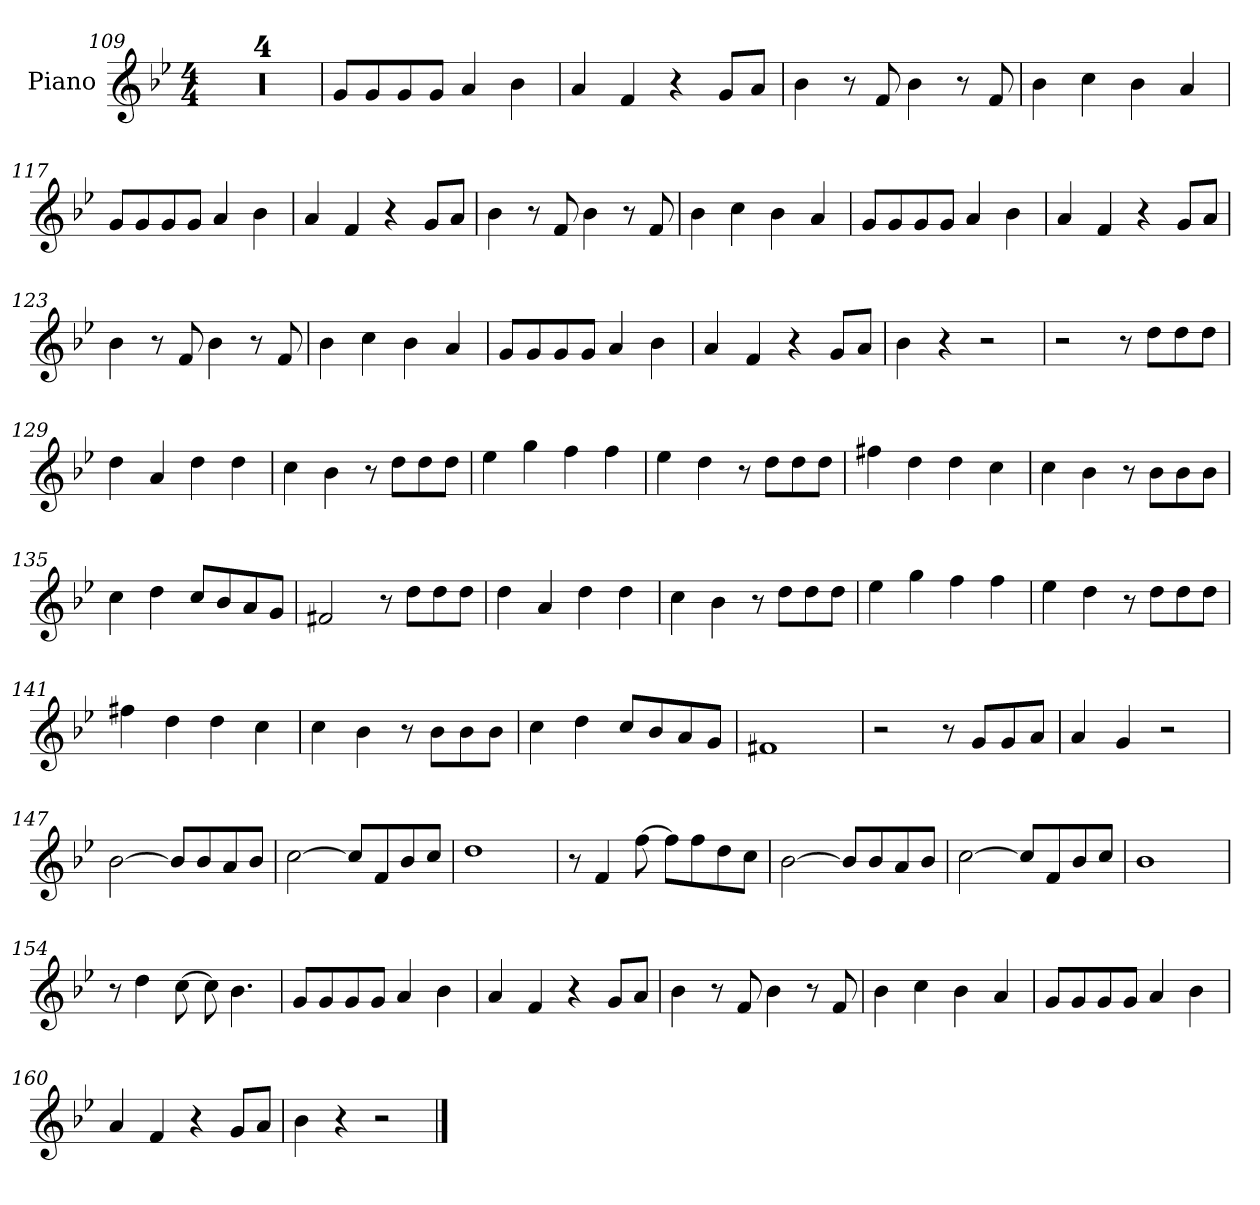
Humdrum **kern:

**kern
*part1
*staff1
*I"Piano
*I'Pno.
*clefG2
*k[b-e-]
*M4/4
=109
1r
=110
1r
=111
1r
=112
1r
=113
8gL
8g
8g
8gJ
4a
4b-
=114
4a
4f
4r
8gL
8aJ
=115
4b-
8r
8f
4b-
8r
8f
=116
4b-
4cc
4b-
4a
=117
8gL
8g
8g
8gJ
4a
4b-
=118
4a
4f
4r
8gL
8aJ
=119
4b-
8r
8f
4b-
8r
8f
=120
4b-
4cc
4b-
4a
=121
8gL
8g
8g
8gJ
4a
4b-
=122
4a
4f
4r
8gL
8aJ
=123
4b-
8r
8f
4b-
8r
8f
=124
4b-
4cc
4b-
4a
=125
8gL
8g
8g
8gJ
4a
4b-
=126
4a
4f
4r
8gL
8aJ
=127
4b-
4r
2r
=128
2r
8r
8ddL
8dd
8ddJ
=129
4dd
4a
4dd
4dd
=130
4cc
4b-
8r
8ddL
8dd
8ddJ
=131
4ee-
4gg
4ff
4ff
=132
4ee-
4dd
8r
8ddL
8dd
8ddJ
=133
4ff#X
4dd
4dd
4cc
=134
4cc
4b-
8r
8b-L
8b-
8b-J
=135
4cc
4dd
8ccL
8b-
8a
8gJ
=136
2f#X
8r
8ddL
8dd
8ddJ
=137
4dd
4a
4dd
4dd
=138
4cc
4b-
8r
8ddL
8dd
8ddJ
=139
4ee-
4gg
4ff
4ff
=140
4ee-
4dd
8r
8ddL
8dd
8ddJ
=141
4ff#X
4dd
4dd
4cc
=142
4cc
4b-
8r
8b-L
8b-
8b-J
=143
4cc
4dd
8ccL
8b-
8a
8gJ
=144
1f#X
=145
2r
8r
8gL
8g
8aJ
=146
4a
4g
2r
=147
[2b-
8b-L]
8b-
8a
8b-J
=148
[2cc
8ccL]
8f
8b-
8ccJ
=149
1dd
=150
8r
4f
[8ff
8ffL]
8ff
8dd
8ccJ
=151
[2b-
8b-L]
8b-
8a
8b-J
=152
[2cc
8ccL]
8f
8b-
8ccJ
=153
1b-
=154
8r
4dd
[8cc
8cc]
4.b-
=155
8gL
8g
8g
8gJ
4a
4b-
=156
4a
4f
4r
8gL
8aJ
=157
4b-
8r
8f
4b-
8r
8f
=158
4b-
4cc
4b-
4a
=159
8gL
8g
8g
8gJ
4a
4b-
=160
4a
4f
4r
8gL
8aJ
=161
4b-
4r
2r
==
*-
